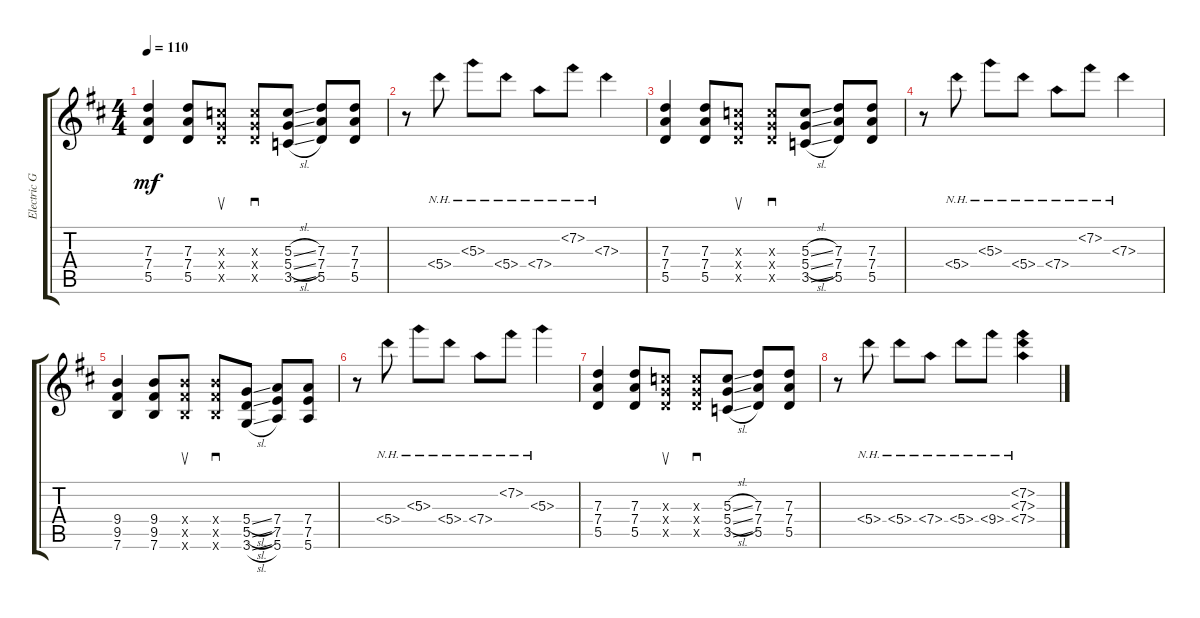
\track ("Electric Guitar" "Electric G") {instrument electricguitarclean}
\staff {score tabs}
\tuning (E4 B3 G3 D3 A2 E2) {hide}
\ts (4 4)
\tempo 110
\clef g2
\ks d
(7.3 7.4 5.5).4{dy mf instrument electricguitarclean} (7.3 7.4 5.5).8 (5.3{x} 5.4{x} 5.5{x}).8{su} (5.3{x} 5.4{x} 5.5{x}).8{sd} (5.3{sl} 5.4{sl} 3.5{sl}).8 (7.3 7.4 5.5).8 (7.3 7.4 5.5).8 |
r.8 5.4{nh}.8 5.3{nh}.8 5.4{nh}.8 7.4{nh}.8 7.2{nh}.8 7.3{nh}.4 |
(7.3 7.4 5.5).4 (7.3 7.4 5.5).8 (5.3{x} 5.4{x} 5.5{x}).8{su} (5.3{x} 5.4{x} 5.5{x}).8{sd} (5.3{sl} 5.4{sl} 3.5{sl}).8 (7.3 7.4 5.5).8 (7.3 7.4 5.5).8 |
r.8 5.4{nh}.8 5.3{nh}.8 5.4{nh}.8 7.4{nh}.8 7.2{nh}.8 7.3{nh}.4 |
(9.4 9.5 7.6).4 (9.4 9.5 7.6).8 (9.4{x} 9.5{x} 7.6{x}).8{su} (9.4{x} 9.5{x} 7.6{x}).8{sd} (5.4{sl} 5.5{sl} 3.6{sl}).8 (7.4 7.5 5.6).8 (7.4 7.5 5.6).8 |
r.8 5.4{nh}.8 5.3{nh}.8 5.4{nh}.8 7.4{nh}.8 7.2{nh}.8 5.3{nh}.4 |
(7.3 7.4 5.5).4 (7.3 7.4 5.5).8 (5.3{x} 5.4{x} 5.5{x}).8{su} (5.3{x} 5.4{x} 5.5{x}).8{sd} (5.3{sl} 5.4{sl} 3.5{sl}).8 (7.3 7.4 5.5).8 (7.3 7.4 5.5).8 |
r.8 5.4{nh}.8 5.4{nh}.8 7.4{nh}.8 5.4{nh}.8 9.4{nh}.8 (7.2{nh} 7.3{nh} 7.4{nh}).4
